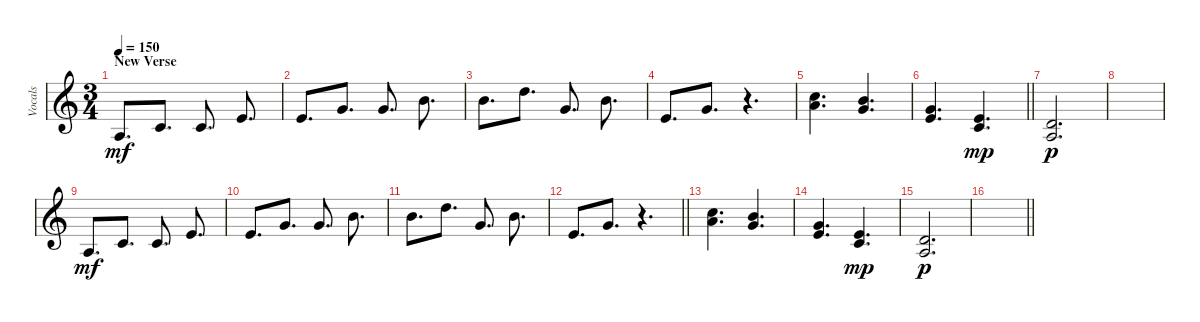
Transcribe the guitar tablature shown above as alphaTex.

\track ("Vocals" "Vocals") {instrument pad4choir}
\staff {score}
\tuning (E4 B3 G3 D3 A2 E2) {hide}
\ts (3 4)
\section ("" "New Verse")
\tempo 150
\clef g2
\ks c
2.3.8{d dy mf} 5.3.8{d} 5.3.8{d} 9.3.8{d} |
9.3.8{d} 12.3.8{d} 12.3.8{d} 16.3.8{d} |
16.3.8{d} 19.3.8{d} 12.3.8{d} 16.3.8{d} |
9.3.8{d} 12.3.8{d} r.4{d} |
(13.2 14.3).4{d} (12.2 12.3).4{d} |
\barLineRight lightlight
(8.2 9.3).4{d} (5.2 5.3).4{d dy mp} |
(3.2 2.3).2{d dy p} |
|
2.3.8{d dy mf} 5.3.8{d} 5.3.8{d} 9.3.8{d} |
9.3.8{d} 12.3.8{d} 12.3.8{d} 16.3.8{d} |
16.3.8{d} 19.3.8{d} 12.3.8{d} 16.3.8{d} |
\barLineRight lightlight
9.3.8{d} 12.3.8{d} r.4{d} |
(13.2 14.3).4{d} (12.2 12.3).4{d} |
(8.2 9.3).4{d} (5.2 5.3).4{d dy mp} |
(3.2 2.3).2{d dy p} |
\barLineRight lightlight
